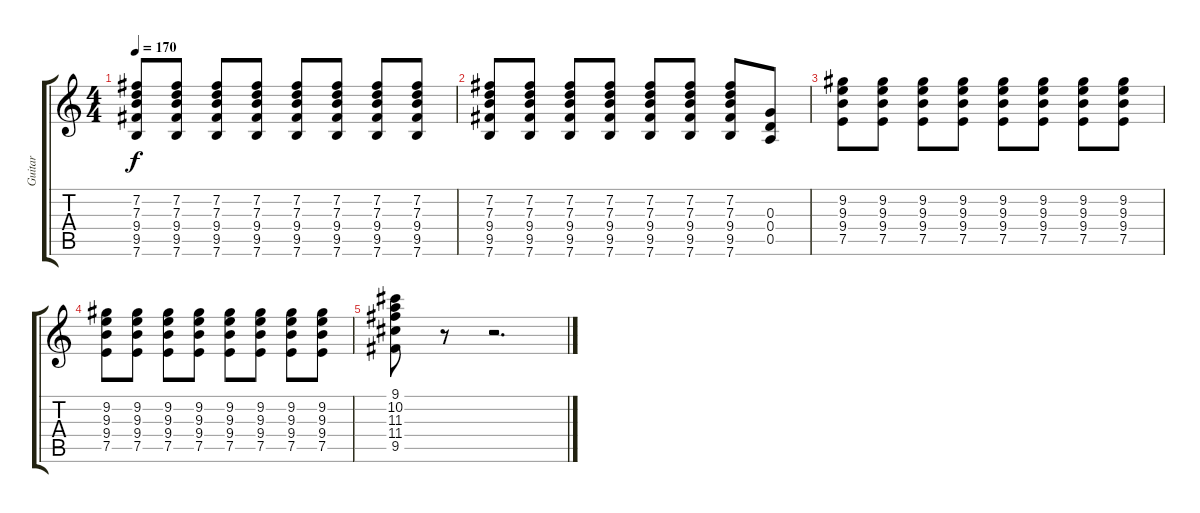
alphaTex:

\track ("Guitar" "Guitar") {instrument distortionguitar}
\staff {score tabs}
\tuning (E4 B3 G3 D3 A2 E2) {hide}
\ts (4 4)
\tempo 170
\clef g2
\ks c
(7.2 7.3 9.4 9.5 7.6).8{dy f} (7.2 7.3 9.4 9.5 7.6).8 (7.2 7.3 9.4 9.5 7.6).8 (7.2 7.3 9.4 9.5 7.6).8 (7.2 7.3 9.4 9.5 7.6).8 (7.2 7.3 9.4 9.5 7.6).8 (7.2 7.3 9.4 9.5 7.6).8 (7.2 7.3 9.4 9.5 7.6).8 |
(7.2 7.3 9.4 9.5 7.6).8 (7.2 7.3 9.4 9.5 7.6).8 (7.2 7.3 9.4 9.5 7.6).8 (7.2 7.3 9.4 9.5 7.6).8 (7.2 7.3 9.4 9.5 7.6).8 (7.2 7.3 9.4 9.5 7.6).8 (7.2 7.3 9.4 9.5 7.6).8 (0.3 0.4 0.5).8 |
(9.2 9.3 9.4 7.5).8 (9.2 9.3 9.4 7.5).8 (9.2 9.3 9.4 7.5).8 (9.2 9.3 9.4 7.5).8 (9.2 9.3 9.4 7.5).8 (9.2 9.3 9.4 7.5).8 (9.2 9.3 9.4 7.5).8 (9.2 9.3 9.4 7.5).8 |
(9.2 9.3 9.4 7.5).8 (9.2 9.3 9.4 7.5).8 (9.2 9.3 9.4 7.5).8 (9.2 9.3 9.4 7.5).8 (9.2 9.3 9.4 7.5).8 (9.2 9.3 9.4 7.5).8 (9.2 9.3 9.4 7.5).8 (9.2 9.3 9.4 7.5).8 |
(9.1 10.2 11.3 11.4 9.5).8 r.8 r.2{d}
